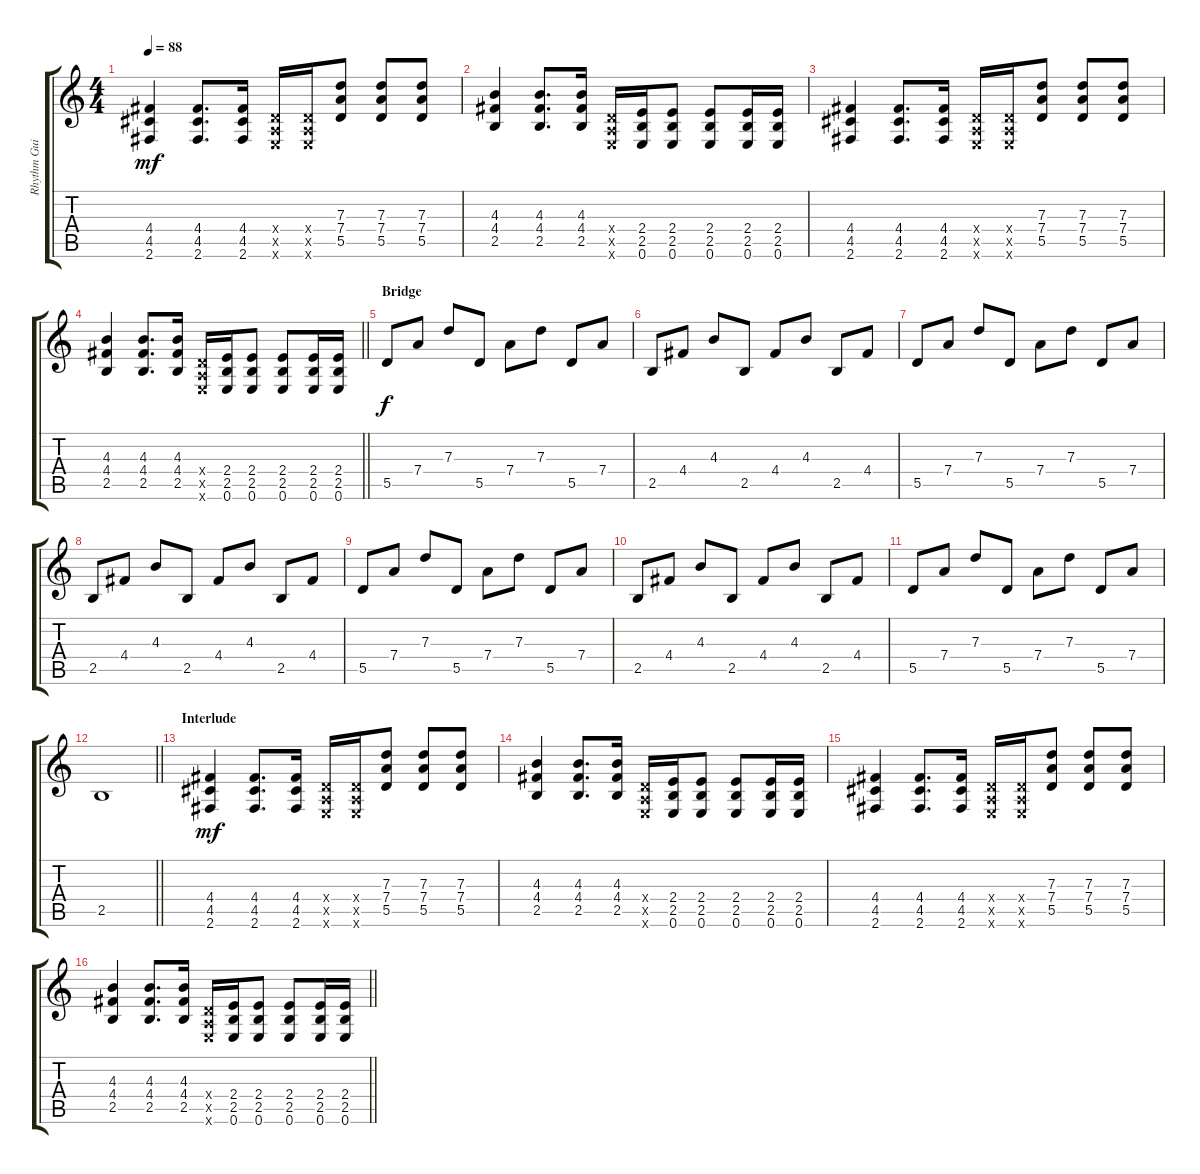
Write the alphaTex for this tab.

\track ("Rhythm Guitar" "Rhythm Gui") {instrument electricguitarclean}
\staff {score tabs}
\tuning (E4 B3 G3 D3 A2 E2) {hide}
\ts (4 4)
\tempo 88
\clef g2
\ks c
(4.4 4.5 2.6).4{dy mf} (4.4 4.5 2.6).8{d} (4.4 4.5 2.6).16 (0.4{x} 0.5{x} 0.6{x}).16 (0.4{x} 0.5{x} 0.6{x}).16 (7.3 7.4 5.5).8 (7.3 7.4 5.5).8 (7.3 7.4 5.5).8 |
(4.3 4.4 2.5).4 (4.3 4.4 2.5).8{d} (4.3 4.4 2.5).16 (0.4{x} 0.5{x} 0.6{x}).16 (2.4 2.5 0.6).16 (2.4 2.5 0.6).8 (2.4 2.5 0.6).8 (2.4 2.5 0.6).16 (2.4 2.5 0.6).16 |
(4.4 4.5 2.6).4 (4.4 4.5 2.6).8{d} (4.4 4.5 2.6).16 (0.4{x} 0.5{x} 0.6{x}).16 (0.4{x} 0.5{x} 0.6{x}).16 (7.3 7.4 5.5).8 (7.3 7.4 5.5).8 (7.3 7.4 5.5).8 |
\barLineRight lightlight
(4.3 4.4 2.5).4 (4.3 4.4 2.5).8{d} (4.3 4.4 2.5).16 (0.4{x} 0.5{x} 0.6{x}).16 (2.4 2.5 0.6).16 (2.4 2.5 0.6).8 (2.4 2.5 0.6).8 (2.4 2.5 0.6).16 (2.4 2.5 0.6).16 |
\section ("" "Bridge")
5.5.8{dy f instrument electricguitarclean} 7.4.8 7.3.8 5.5.8 7.4.8 7.3.8 5.5.8 7.4.8 |
2.5.8 4.4.8 4.3.8 2.5.8 4.4.8 4.3.8 2.5.8 4.4.8 |
5.5.8 7.4.8 7.3.8 5.5.8 7.4.8 7.3.8 5.5.8 7.4.8 |
2.5.8 4.4.8 4.3.8 2.5.8 4.4.8 4.3.8 2.5.8 4.4.8 |
5.5.8 7.4.8 7.3.8 5.5.8 7.4.8 7.3.8 5.5.8 7.4.8 |
2.5.8 4.4.8 4.3.8 2.5.8 4.4.8 4.3.8 2.5.8 4.4.8 |
5.5.8 7.4.8 7.3.8 5.5.8 7.4.8 7.3.8 5.5.8 7.4.8 |
\barLineRight lightlight
2.5.1 |
\section ("" "Interlude")
(4.4 4.5 2.6).4{dy mf instrument overdrivenguitar} (4.4 4.5 2.6).8{d} (4.4 4.5 2.6).16 (0.4{x} 0.5{x} 0.6{x}).16 (0.4{x} 0.5{x} 0.6{x}).16 (7.3 7.4 5.5).8 (7.3 7.4 5.5).8 (7.3 7.4 5.5).8 |
(4.3 4.4 2.5).4 (4.3 4.4 2.5).8{d} (4.3 4.4 2.5).16 (0.4{x} 0.5{x} 0.6{x}).16 (2.4 2.5 0.6).16 (2.4 2.5 0.6).8 (2.4 2.5 0.6).8 (2.4 2.5 0.6).16 (2.4 2.5 0.6).16 |
(4.4 4.5 2.6).4 (4.4 4.5 2.6).8{d} (4.4 4.5 2.6).16 (0.4{x} 0.5{x} 0.6{x}).16 (0.4{x} 0.5{x} 0.6{x}).16 (7.3 7.4 5.5).8 (7.3 7.4 5.5).8 (7.3 7.4 5.5).8 |
\barLineRight lightlight
(4.3 4.4 2.5).4 (4.3 4.4 2.5).8{d} (4.3 4.4 2.5).16 (0.4{x} 0.5{x} 0.6{x}).16 (2.4 2.5 0.6).16 (2.4 2.5 0.6).8 (2.4 2.5 0.6).8 (2.4 2.5 0.6).16 (2.4 2.5 0.6).16
